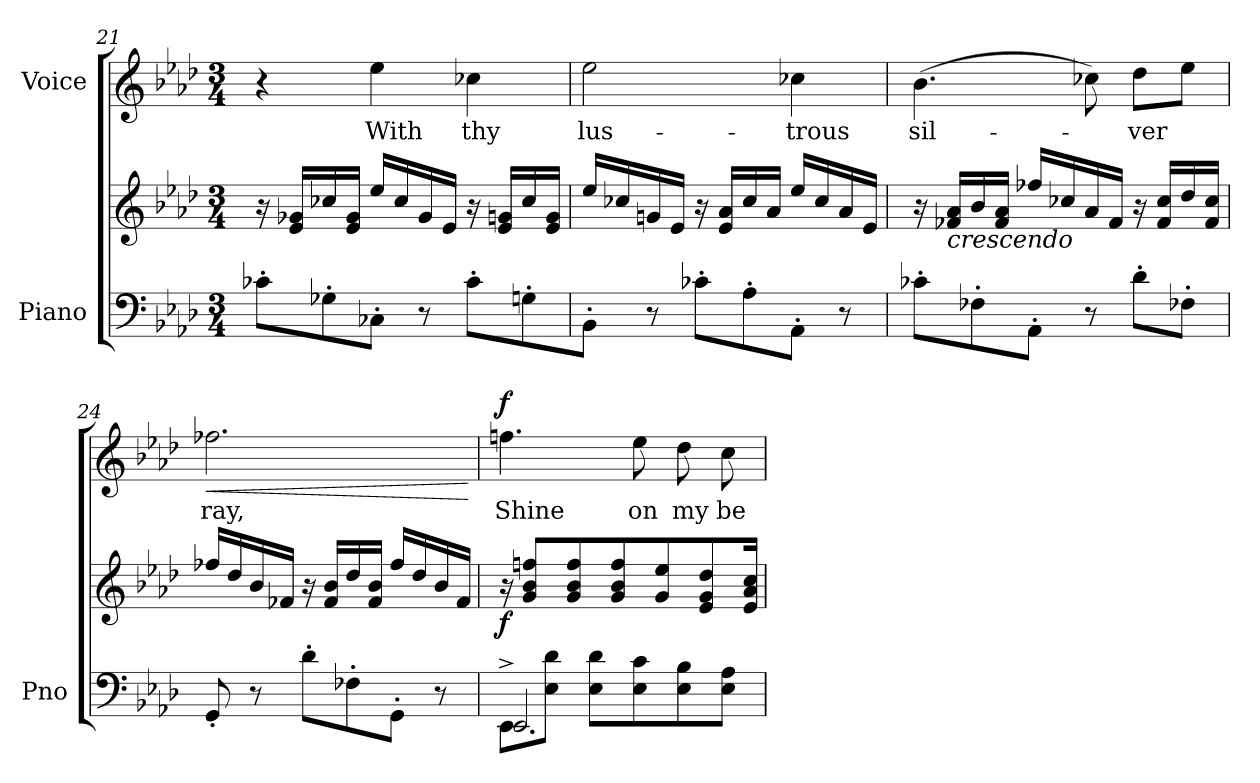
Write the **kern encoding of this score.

**kern	**kern	**dynam	**kern	**text	**dynam
*part2	*part2	*part2	*part1	*part1	*part1
*staff3	*staff2	*staff2/3	*staff1	*staff1	*staff1
*I"Piano	*	*	*I"Voice	*	*
*I'Pno	*	*	*	*	*
!!LO:PB:g=z
*clefF4	*clefG2	*	*clefG2	*	*
*k[b-e-a-d-]	*k[b-e-a-d-]	*	*k[b-e-a-d-]	*	*
*M3/4	*M3/4	*	*M3/4	*	*
=21	=21	=21	=21	=21	=21
8c-X'\L	16r	.	4r	.	.
.	16e-/ 16g-X/LL	.	.	.	.
8G-X'\	16cc-X/	.	.	.	.
.	16e-/ 16g-/JJ	.	.	.	.
!	!	!	!	!LO:LY:b	!
8C-X'\J	16ee-/LL	.	4ee-\	With	.
.	16cc-/	.	.	.	.
8r	16g-/	.	.	.	.
.	16e-/JJ	.	.	.	.
!	!	!	!	!LO:LY:b	!
8c-'\L	16r	.	4cc-X\	thy	.
.	16e-/ 16gn/LL	.	.	.	.
8Gn'\	16cc-/	.	.	.	.
.	16e-/ 16g/JJ	.	.	.	.
=22	=22	=22	=22	=22	=22
!	!	!	!	!LO:LY:b	!
8BB-'\J	16ee-/LL	.	2ee-\	lus-	.
.	16cc-X/	.	.	.	.
8r	16gn/	.	.	.	.
.	16e-/JJ	.	.	.	.
8c-X'\L	16r	.	.	.	.
.	16e-/ 16a-/LL	.	.	.	.
8A-'\	16cc-/	.	.	.	.
.	16a-/JJ	.	.	.	.
!	!	!	!	!LO:LY:b	!
8AA-'\J	16ee-/LL	.	4cc-X\	-trous	.
.	16cc-/	.	.	.	.
8r	16a-/	.	.	.	.
.	16e-/JJ	.	.	.	.
!!LO:LB:g=z
=23	=23	=23	=23	=23	=23
!	!	!	!	!LO:LY:b	!
8c-X'\L	16r	.	(4.b-\	sil-	.
!	!LO:TX:b:i:t=crescendo	!	!	!	!
.	16f-X/ 16a-/LL	.	.	.	.
8F-X'\	16b-/	.	.	.	.
.	16f-/ 16a-/JJ	.	.	.	.
8AA-'\J	16ff-X/LL	.	.	.	.
.	16cc-X/	.	.	.	.
8r	16a-/	.	8cc-X\)	.	.
.	16f-/JJ	.	.	.	.
!	!	!	!	!LO:LY:b	!
8d-'\L	16r	.	8dd-\L	-ver	.
.	16f-/ 16cc-/LL	.	.	.	.
8F-X'\J	16dd-/	.	8ee-\J	.	.
.	16f-/ 16cc-/JJ	.	.	.	.
!!LO:LB:g=z
=24	=24	=24	=24	=24	=24
!	!	!	!	!LO:LY:b	!LO:HP:b
8GG'/	16ff-X/LL	.	2.ff-X\	ray,	<
.	16dd-/	.	.	.	.
8r	16b-/	.	.	.	.
.	16f-X/JJ	.	.	.	.
8d-'\L	16r	.	.	.	.
.	16f-/ 16b-/LL	.	.	.	.
8F-X'\	16dd-/	.	.	.	.
.	16f-/ 16b-/JJ	.	.	.	.
8GG'\J	16ff-/LL	.	.	.	.
.	16dd-/	.	.	.	.
8r	16b-/	.	.	.	.
.	16f-/JJ	.	.	.	.
.	.	.	.	.	[
=25	=25	=25	=25	=25	=25
!LO:N:head=open	!	!LO:DY:b	!	!LO:LY:b	!LO:DY:a
*^	*	*	*	*	*
8EE-^>\L	2.EE-/	16r	f	4.ffn\	Shine	f
.	.	8g/ 8b-/ 8ffn/L	.	.	.	.
8E-\ 8d-\J	.	.	.	.	.	.
.	.	8g/ 8b-/ 8ff/	.	.	.	.
8E-\ 8d-\L	.	.	.	.	.	.
.	.	8g/ 8b-/ 8ff/	.	.	.	.
!	!	!	!	!	!LO:LY:b	!
8E-\ 8c\	.	.	.	8ee-\	on	.
.	.	8g/ 8ee-/	.	.	.	.
!	!	!	!	!	!LO:LY:b	!
8E-\ 8B-\	.	.	.	8dd-\	my	.
.	.	8e-/ 8g/ 8dd-/	.	.	.	.
!	!	!	!	!	!LO:LY:b	!
8E-\ 8A-\J	.	.	.	8cc\	be-	.
.	.	16e-/ 16a-/ 16cc/Jk	.	.	.	.
*v	*v	*	*	*	*	*
=	=	=	=	=	=
*-	*-	*-	*-	*-	*-
